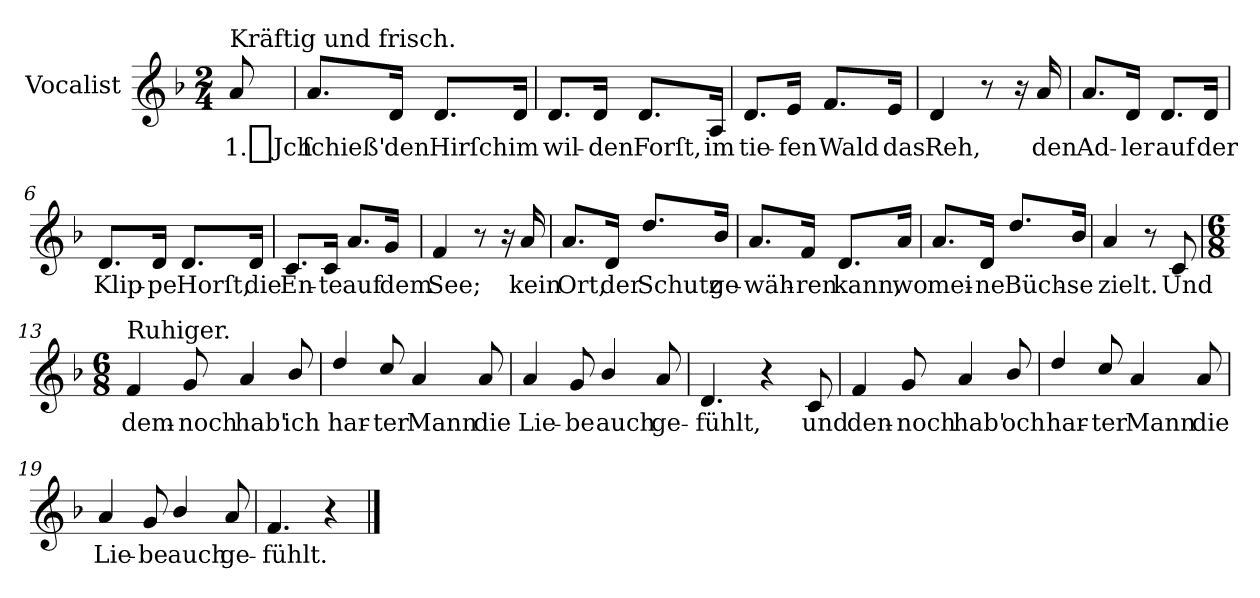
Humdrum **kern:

**kern	**text
*part1	*part1
*staff1	*staff1
*I"Vocalist	*
*k[b-]	*
*F:	*
*M2/4	*
=	=
!LO:TX:a:t=Kräftig und frisch.	!
8a	1._Jch
=1	=1
8.aL	ſchieß'
16dJk	den
8.dL	Hirſch
16dJk	im
=2	=2
8.dL	wil-
16dJk	-den
8.dL	Forſt,
16AJk	im
=3	=3
8.dL	tie-
16eJk	-fen
8.fL	Wald
16eJk	das
=4	=4
4d	Reh,
8r	.
16r	.
16a	den
=5	=5
8.aL	Ad-
16dJk	-ler
8.dL	auf
16dJk	der
=6	=6
8.dL	Klip-
16dJk	-pe
8.dL	Horſt,
16dJk	die
=7	=7
8.cL	En-
16cJk	-te
8.aL	auf
16gJk	dem
=8	=8
4f	See;
8r	.
16r	.
16a	kein
=9	=9
8.aL	Ort,
16dJk	der
8.dd/L	Schutz
16b-/Jk	ge-
=10	=10
8.aL	-wäh-
16fJk	-ren
8.dL	kann,
16aJk	wo
=11	=11
8.aL	mei-
16dJk	-ne
8.dd/L	Büch-
16b-/Jk	-se
=12	=12
4a	zielt.
8r	.
8c	Und
=13	=13
*M6/8	*
!LO:TX:a:t=Ruhiger.	!
4f	dem-
8g	-noch
4a	hab'
8b-/	ich
=14	=14
4dd/	har-
8cc/	-ter
4a	Mann
8a	die
=15	=15
4a	Lie-
8g	-be
4b-/	auch
8a	ge-
=16	=16
4.d	-fühlt,
4r	.
8c	und
=17	=17
4f	den-
8g	-noch
4a	hab'
8b-/	och
=18	=18
4dd/	har-
8cc/	-ter
4a	Mann
8a	die
=19	=19
4a	Lie-
8g	-be
4b-/	auch
8a	ge-
=20	=20
4.f	-fühlt.
4r	.
==	==
*-	*-
